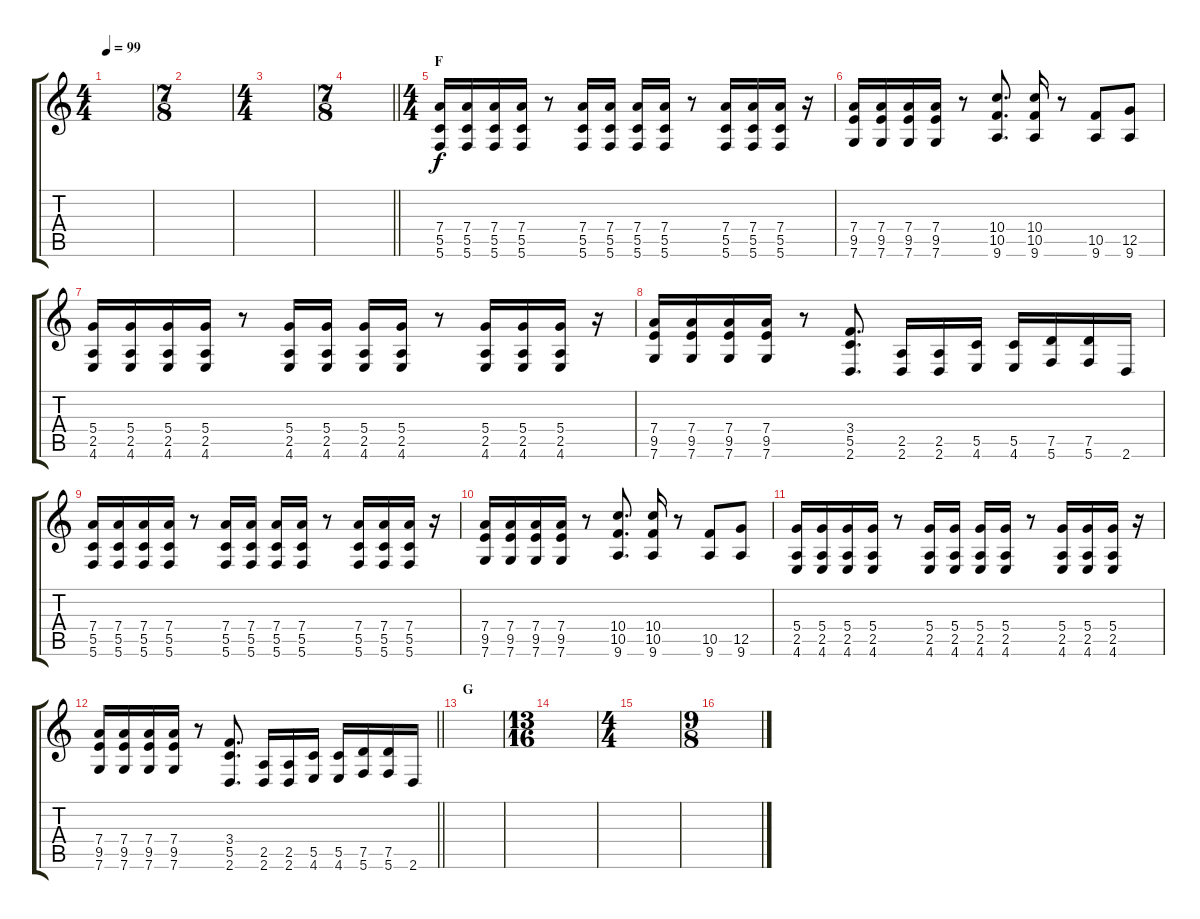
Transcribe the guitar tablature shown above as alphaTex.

\track "" {instrument overdrivenguitar}
\staff {score tabs}
\tuning (G4 E4 A3 D3 G2 C2) {hide}
\ts (4 4)
\tempo 99
\clef g2
\ks c
|
\ts (7 8)
|
\ts (4 4)
|
\ts (7 8)
\barLineRight lightlight
|
\ts (4 4)
\section ("" "F")
(7.4 5.5 5.6).16 (7.4 5.5 5.6).16 (7.4 5.5 5.6).16 (7.4 5.5 5.6).16 r.8 (7.4 5.5 5.6).16 (7.4 5.5 5.6).16 (7.4 5.5 5.6).16 (7.4 5.5 5.6).16 r.8 (7.4 5.5 5.6).16 (7.4 5.5 5.6).16 (7.4 5.5 5.6).16 r.16 |
(7.4 9.5 7.6).16 (7.4 9.5 7.6).16 (7.4 9.5 7.6).16 (7.4 9.5 7.6).16 r.8 (10.4 10.5 9.6).8{d} (10.4 10.5 9.6).16 r.8 (10.5 9.6).8 (12.5 9.6).8 |
(5.4 2.5 4.6).16 (5.4 2.5 4.6).16 (5.4 2.5 4.6).16 (5.4 2.5 4.6).16 r.8 (5.4 2.5 4.6).16 (5.4 2.5 4.6).16 (5.4 2.5 4.6).16 (5.4 2.5 4.6).16 r.8 (5.4 2.5 4.6).16 (5.4 2.5 4.6).16 (5.4 2.5 4.6).16 r.16 |
(7.4 9.5 7.6).16 (7.4 9.5 7.6).16 (7.4 9.5 7.6).16 (7.4 9.5 7.6).16 r.8 (3.4 5.5 2.6).8{d} (2.5 2.6).16 (2.5 2.6).16 (5.5 4.6).16 (5.5 4.6).16 (7.5 5.6).16 (7.5 5.6).16 2.6.16 |
(7.4 5.5 5.6).16 (7.4 5.5 5.6).16 (7.4 5.5 5.6).16 (7.4 5.5 5.6).16 r.8 (7.4 5.5 5.6).16 (7.4 5.5 5.6).16 (7.4 5.5 5.6).16 (7.4 5.5 5.6).16 r.8 (7.4 5.5 5.6).16 (7.4 5.5 5.6).16 (7.4 5.5 5.6).16 r.16 |
(7.4 9.5 7.6).16 (7.4 9.5 7.6).16 (7.4 9.5 7.6).16 (7.4 9.5 7.6).16 r.8 (10.4 10.5 9.6).8{d} (10.4 10.5 9.6).16 r.8 (10.5 9.6).8 (12.5 9.6).8 |
(5.4 2.5 4.6).16 (5.4 2.5 4.6).16 (5.4 2.5 4.6).16 (5.4 2.5 4.6).16 r.8 (5.4 2.5 4.6).16 (5.4 2.5 4.6).16 (5.4 2.5 4.6).16 (5.4 2.5 4.6).16 r.8 (5.4 2.5 4.6).16 (5.4 2.5 4.6).16 (5.4 2.5 4.6).16 r.16 |
\barLineRight lightlight
(7.4 9.5 7.6).16 (7.4 9.5 7.6).16 (7.4 9.5 7.6).16 (7.4 9.5 7.6).16 r.8 (3.4 5.5 2.6).8{d} (2.5 2.6).16 (2.5 2.6).16 (5.5 4.6).16 (5.5 4.6).16 (7.5 5.6).16 (7.5 5.6).16 2.6.16 |
\section ("" "G")
|
\ts (13 16)
|
\ts (4 4)
|
\ts (9 8)
